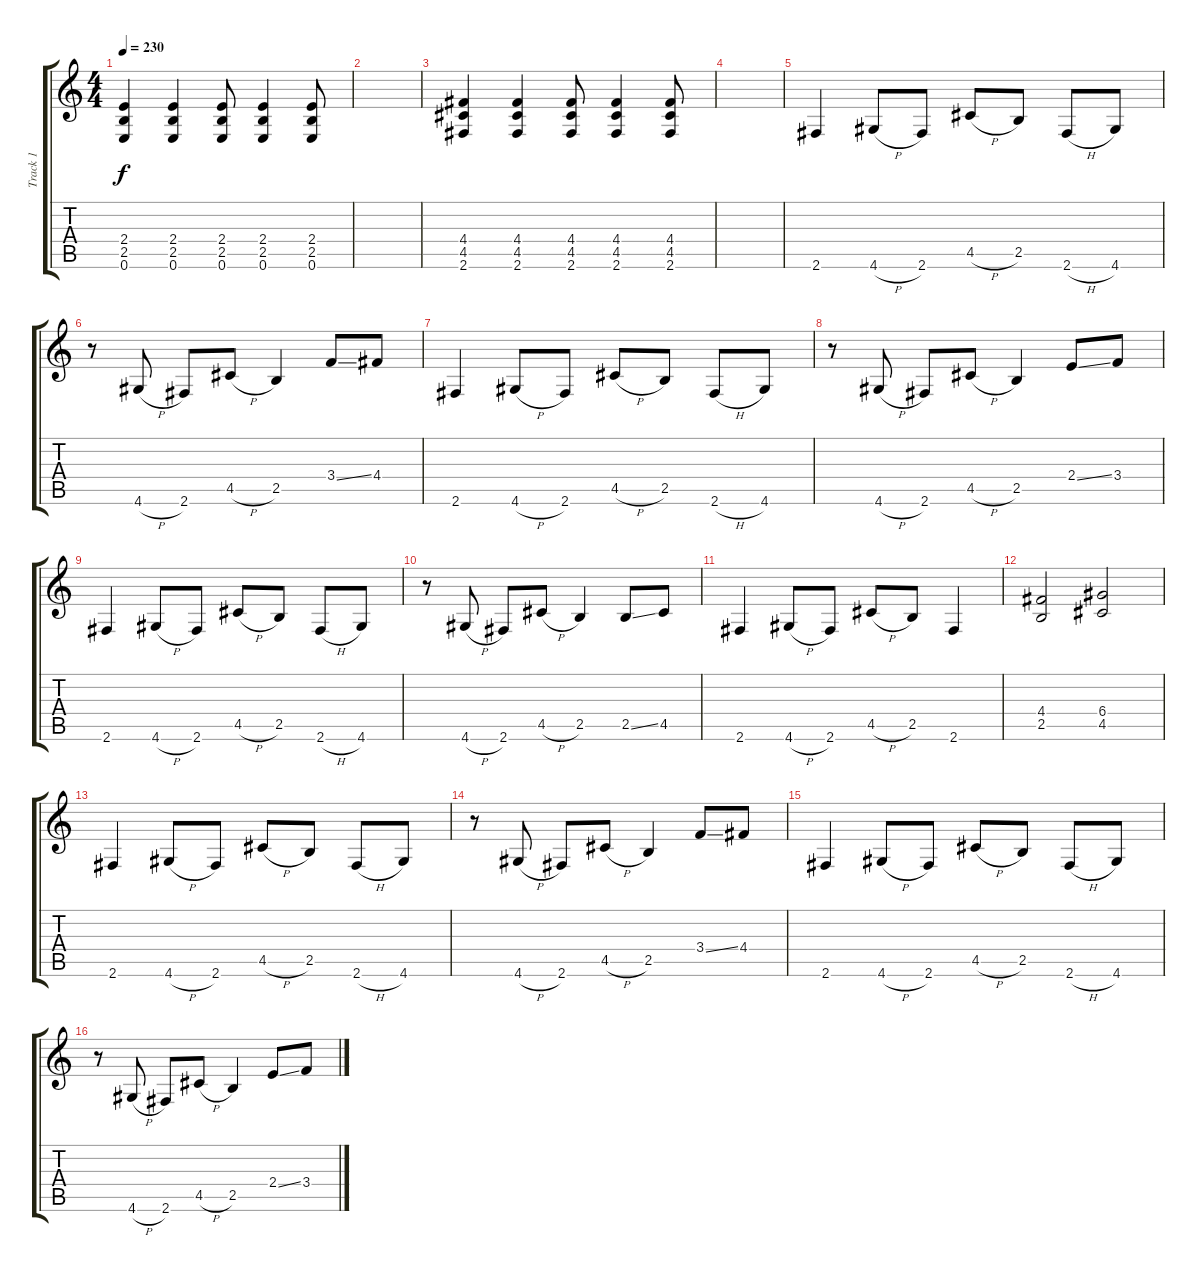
\track ("Track 1" "Track 1") {instrument distortionguitar}
\staff {score tabs}
\tuning (E4 B3 G3 D3 A2 E2) {hide}
\ts (4 4)
\tempo 230
\clef g2
\ks c
(2.4 2.5 0.6).4{dy f} (2.4 2.5 0.6).4 (2.4 2.5 0.6).8 (2.4 2.5 0.6).4 (2.4 2.5 0.6).8 |
|
(4.4 4.5 2.6).4 (4.4 4.5 2.6).4 (4.4 4.5 2.6).8 (4.4 4.5 2.6).4 (4.4 4.5 2.6).8 |
|
2.6.4 4.6{h}.8 2.6.8 4.5{h}.8 2.5.8 2.6{h}.8 4.6.8 |
r.8 4.6{h}.8 2.6.8 4.5{h}.8 2.5.4 3.4{ss}.8 4.4.8 |
2.6.4 4.6{h}.8 2.6.8 4.5{h}.8 2.5.8 2.6{h}.8 4.6.8 |
r.8 4.6{h}.8 2.6.8 4.5{h}.8 2.5.4 2.4{ss}.8 3.4.8 |
2.6.4 4.6{h}.8 2.6.8 4.5{h}.8 2.5.8 2.6{h}.8 4.6.8 |
r.8 4.6{h}.8 2.6.8 4.5{h}.8 2.5.4 2.5{ss}.8 4.5.8 |
2.6.4 4.6{h}.8 2.6.8 4.5{h}.8 2.5.8 2.6.4 |
(4.4 2.5).2 (6.4 4.5).2 |
2.6.4 4.6{h}.8 2.6.8 4.5{h}.8 2.5.8 2.6{h}.8 4.6.8 |
r.8 4.6{h}.8 2.6.8 4.5{h}.8 2.5.4 3.4{ss}.8 4.4.8 |
2.6.4 4.6{h}.8 2.6.8 4.5{h}.8 2.5.8 2.6{h}.8 4.6.8 |
r.8 4.6{h}.8 2.6.8 4.5{h}.8 2.5.4 2.4{ss}.8 3.4.8
